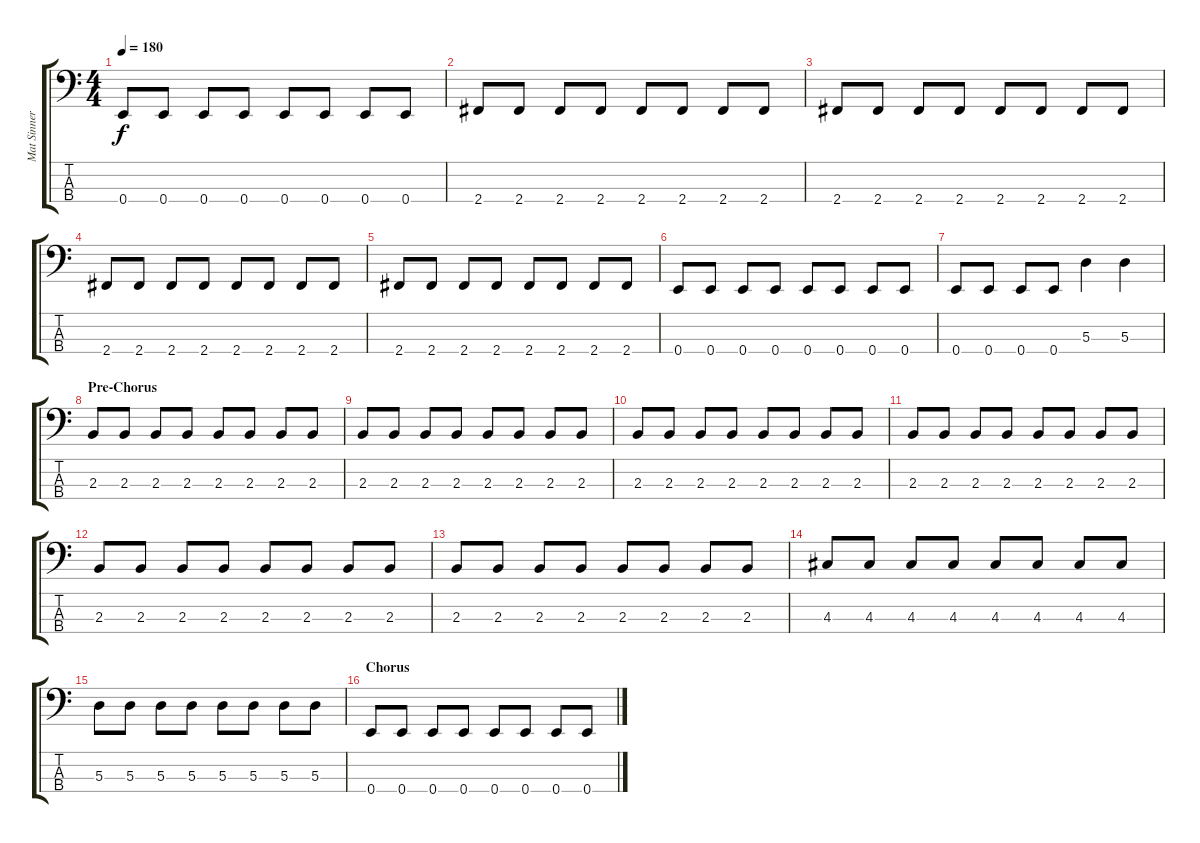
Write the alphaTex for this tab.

\track ("Mat Sinner Bass" "Mat Sinner") {instrument electricbasspick}
\staff {score tabs}
\tuning (G2 D2 A1 E1) {hide}
\ts (4 4)
\tempo 180
\clef f4
\ks c
0.4.8{dy f} 0.4.8 0.4.8 0.4.8 0.4.8 0.4.8 0.4.8 0.4.8 |
2.4.8 2.4.8 2.4.8 2.4.8 2.4.8 2.4.8 2.4.8 2.4.8 |
2.4.8 2.4.8 2.4.8 2.4.8 2.4.8 2.4.8 2.4.8 2.4.8 |
2.4.8 2.4.8 2.4.8 2.4.8 2.4.8 2.4.8 2.4.8 2.4.8 |
2.4.8 2.4.8 2.4.8 2.4.8 2.4.8 2.4.8 2.4.8 2.4.8 |
0.4.8 0.4.8 0.4.8 0.4.8 0.4.8 0.4.8 0.4.8 0.4.8 |
0.4.8 0.4.8 0.4.8 0.4.8 5.3.4 5.3.4 |
\section ("" "Pre-Chorus")
2.3.8 2.3.8 2.3.8 2.3.8 2.3.8 2.3.8 2.3.8 2.3.8 |
2.3.8 2.3.8 2.3.8 2.3.8 2.3.8 2.3.8 2.3.8 2.3.8 |
2.3.8 2.3.8 2.3.8 2.3.8 2.3.8 2.3.8 2.3.8 2.3.8 |
2.3.8 2.3.8 2.3.8 2.3.8 2.3.8 2.3.8 2.3.8 2.3.8 |
2.3.8 2.3.8 2.3.8 2.3.8 2.3.8 2.3.8 2.3.8 2.3.8 |
2.3.8 2.3.8 2.3.8 2.3.8 2.3.8 2.3.8 2.3.8 2.3.8 |
4.3.8 4.3.8 4.3.8 4.3.8 4.3.8 4.3.8 4.3.8 4.3.8 |
5.3.8 5.3.8 5.3.8 5.3.8 5.3.8 5.3.8 5.3.8 5.3.8 |
\section ("" "Chorus")
0.4.8 0.4.8 0.4.8 0.4.8 0.4.8 0.4.8 0.4.8 0.4.8
